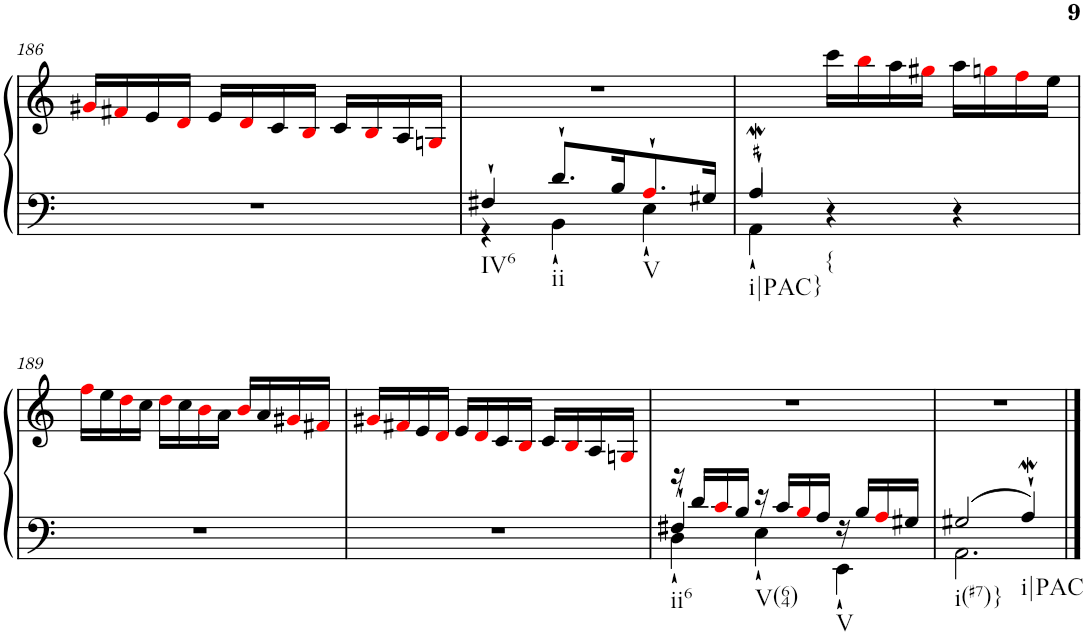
**kern	**kern
*part1	*part1
*staff2	*staff1
*I"Harpsichord	*
*I'Hch.	*
!!LO:PB:g=z
*clefF4	*clefG2
*k[]	*k[]
*M3/4	*M3/4
=186	=186
2.r	16g#Xi/LL
.	16f#Xi/
.	16e/
.	16di/JJ
.	16e/LL
.	16di/
.	16c/
.	16Bi/JJ
.	16c/LL
.	16Bi/
.	16A/
.	16Gni/JJ
=187	=187
*^	*
!LO:TX:b:t=IV6	!	!
4F#X`/	4r	2.r
!LO:TX:b:t=ii	!	!
8.d`/L	4BB`\	.
16B/K	.	.
!LO:TX:b:t=V	!	!
8.A`i/	4E`\	.
16G#X/Jk	.	.
=188	=188	=188
*	*^	*
!LO:TX:b:t=i|PAC}	!	!	!
4AW`/	4AA`\	4G#X!i/	4ryy
!LO:TX:b:t={	!	!	!
4r	2ryy	2ryy	16ccc\LL
.	.	.	16bbi\
.	.	.	16aa\
.	.	.	16gg#Xi\JJ
4r	.	.	16aa\LL
.	.	.	16ggni\
.	.	.	16ffi\
.	.	.	16ee\JJ
*v	*v	*v	*
!!LO:LB:g=z
=189	=189
2.r	16ffi\LL
.	16ee\
.	16ddi\
.	16cc\JJ
.	16ddi\LL
.	16cc\
.	16bi\
.	16a\JJ
.	16bi/LL
.	16a/
.	16g#Xi/
.	16f#Xi/JJ
=190	=190
2.r	16g#Xi/LL
.	16f#Xi/
.	16e/
.	16di/JJ
.	16e/LL
.	16di/
.	16c/
.	16Bi/JJ
.	16c/LL
.	16Bi/
.	16A/
.	16Gni/JJ
=191	=191
*^	*
*	*^	*
!LO:TX:b:t=ii6	!	!	!
16r	4D`\	4F#X`>/	2.r
16d/LL	.	.	.
16ci/	.	.	.
16B/JJ	.	.	.
!LO:TX:b:t=V(64)	!	!	!
16r	4E`\	2ryy	.
16c/LL	.	.	.
16Bi/	.	.	.
16A/JJ	.	.	.
!LO:TX:b:t=V	!	!	!
16r	4EE`\	.	.
16B/LL	.	.	.
16Ai/	.	.	.
16G#X/JJ	.	.	.
*	*v	*v	*
=192	=192	=192
!LO:TX:b:t=i(#7)}	!	!
2G#X/	2.AA\	2.r
!LO:TX:b:t=i|PAC	!	!
4AW`/	.	.
*v	*v	*
==	==
*-	*-
